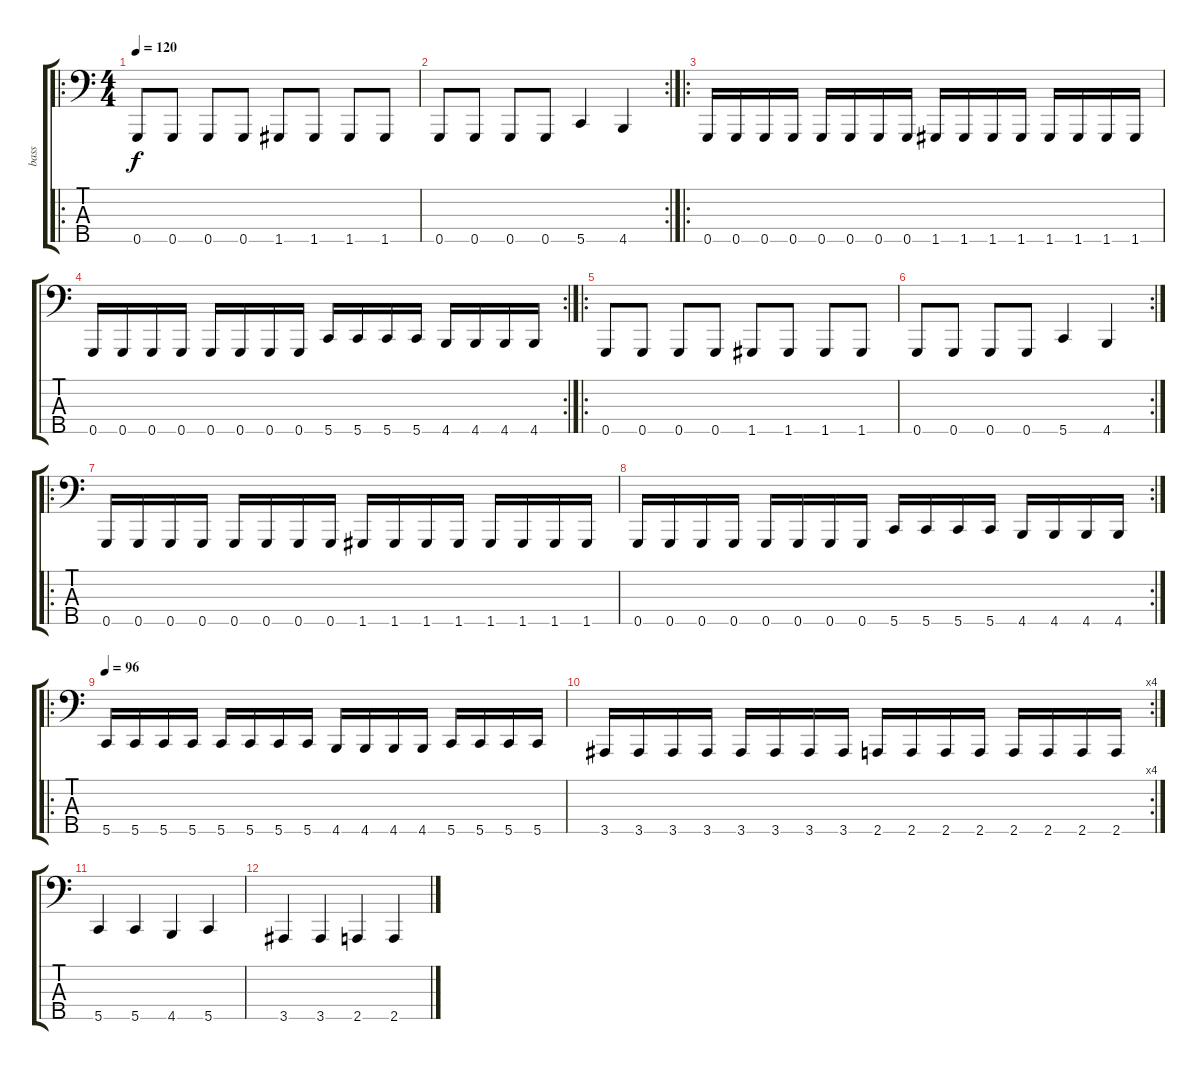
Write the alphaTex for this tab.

\track ("bass" "bass") {instrument electricbassfinger}
\staff {score tabs}
\tuning (Eb2 Bb1 F1 C1 G0) {hide}
\ro
\ts (4 4)
\tempo 120
\clef f4
\ks c
0.5.8{dy f} 0.5.8 0.5.8 0.5.8 1.5.8 1.5.8 1.5.8 1.5.8 |
\rc 2
0.5.8 0.5.8 0.5.8 0.5.8 5.5.4 4.5.4 |
\ro
0.5.16 0.5.16 0.5.16 0.5.16 0.5.16 0.5.16 0.5.16 0.5.16 1.5.16 1.5.16 1.5.16 1.5.16 1.5.16 1.5.16 1.5.16 1.5.16 |
\rc 2
0.5.16 0.5.16 0.5.16 0.5.16 0.5.16 0.5.16 0.5.16 0.5.16 5.5.16 5.5.16 5.5.16 5.5.16 4.5.16 4.5.16 4.5.16 4.5.16 |
\ro
0.5.8 0.5.8 0.5.8 0.5.8 1.5.8 1.5.8 1.5.8 1.5.8 |
\rc 2
0.5.8 0.5.8 0.5.8 0.5.8 5.5.4 4.5.4 |
\ro
0.5.16 0.5.16 0.5.16 0.5.16 0.5.16 0.5.16 0.5.16 0.5.16 1.5.16 1.5.16 1.5.16 1.5.16 1.5.16 1.5.16 1.5.16 1.5.16 |
\rc 2
0.5.16 0.5.16 0.5.16 0.5.16 0.5.16 0.5.16 0.5.16 0.5.16 5.5.16 5.5.16 5.5.16 5.5.16 4.5.16 4.5.16 4.5.16 4.5.16 |
\ro
\tempo 96
5.5.16 5.5.16 5.5.16 5.5.16 5.5.16 5.5.16 5.5.16 5.5.16 4.5.16 4.5.16 4.5.16 4.5.16 5.5.16 5.5.16 5.5.16 5.5.16 |
\rc 4
3.5.16 3.5.16 3.5.16 3.5.16 3.5.16 3.5.16 3.5.16 3.5.16 2.5.16 2.5.16 2.5.16 2.5.16 2.5.16 2.5.16 2.5.16 2.5.16 |
5.5.4 5.5.4 4.5.4 5.5.4 |
3.5.4 3.5.4 2.5.4 2.5.4
